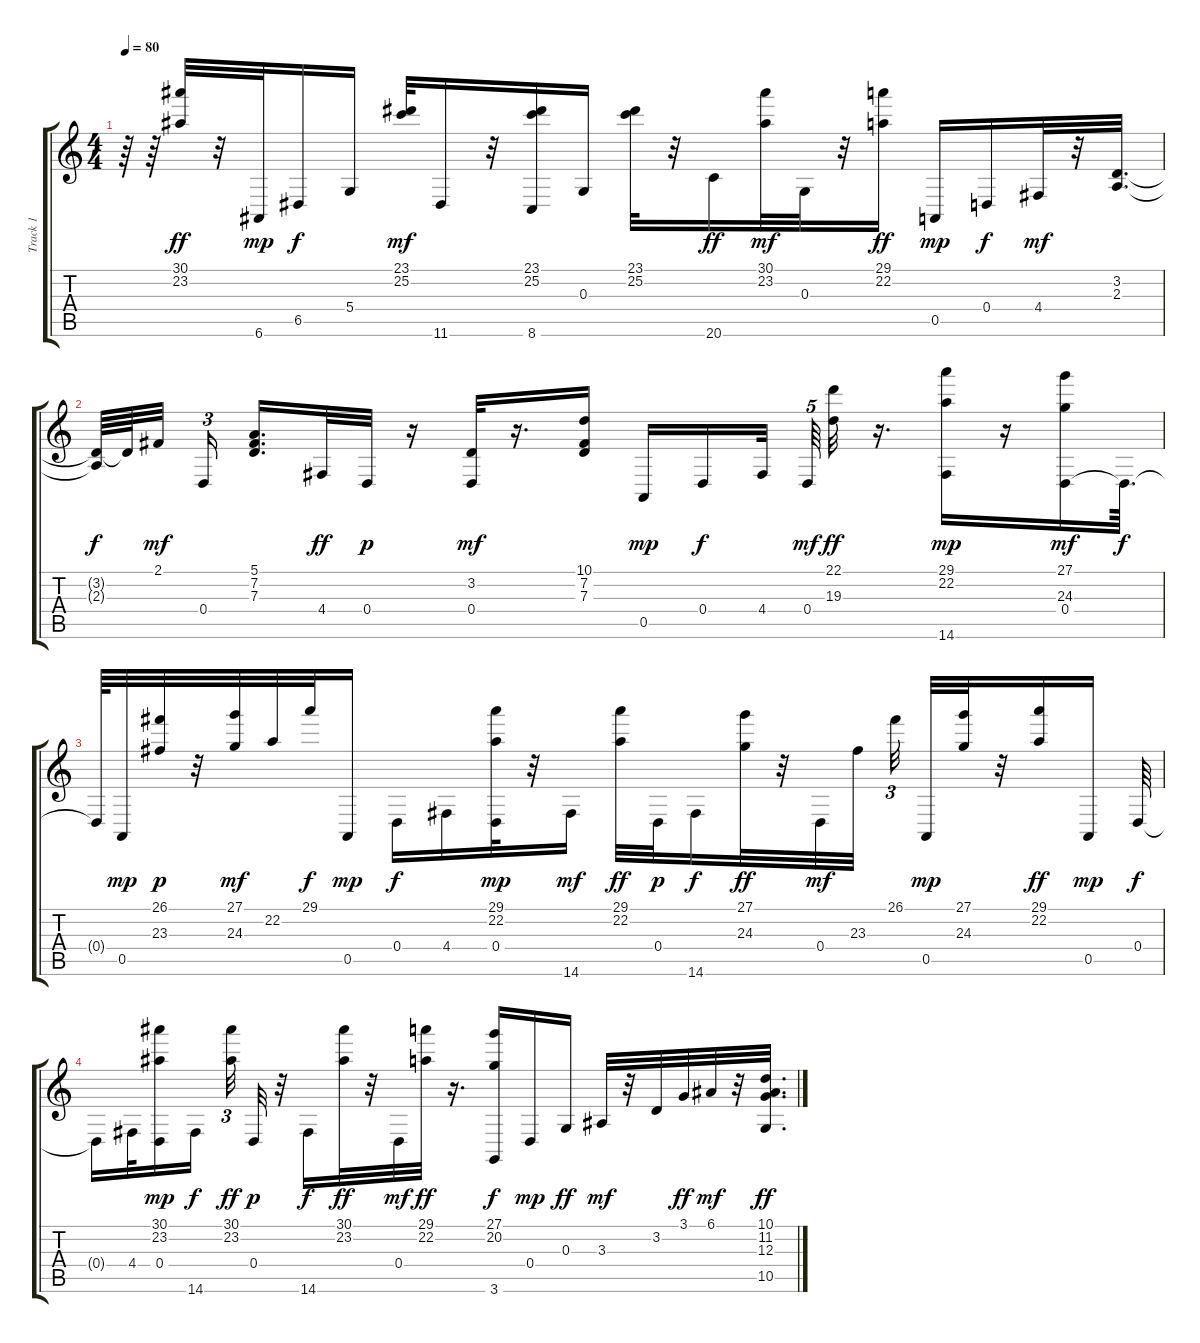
\track ("Track 1" "Track 1") {instrument acousticgrandpiano}
\staff {score tabs}
\tuning (E4 B3 G3 D3 A2 E2) {hide}
\ts (4 4)
\tempo 80
\clef g2
\ks c
r.64{dy mp} r.64 (30.1 23.2).32{dy ff} r.32 6.6.32{dy mp} 6.5.16{dy f} 5.4.16 (23.1 25.2).32{dy mf} 11.6.16 r.32 (23.1 25.2 8.6).16 0.3.16 (23.1 25.2).32 r.32 20.6.16{dy ff} (30.1 23.2).32{dy mf} 0.3.32 r.32 (29.1 22.2).16{dy ff} 0.5.16{dy mp} 0.4.16{dy f} 4.4.32{dy mf} r.32 (3.2 2.3).32{d} |
(3.2{t} 2.3{t}).64{dy f} 3.2{t}.64 2.1.32{dy mf beam splitsecondary} 0.4.16{tu (3 2) beam splitsecondary} (5.1 7.2 7.3).16{d} 4.4.32{dy ff} 0.4.32{dy p} r.16 (3.2 0.4).32{dy mf} r.16{d} (10.1 7.2 7.3).16 0.5.16{dy mp} 0.4.16{dy f} 4.4.32{beam splitsecondary} 0.4.64{tu (5 4) dy mf} (22.1 19.3).32{dy ff} r.16{d} (29.1 22.2 14.6).16{dy mp} r.16 (27.1 24.3 0.4).16{dy mf} 0.4{t}.64{d dy f} |
0.4{t}.64 0.5.32{dy mp} (26.1 23.3).32{dy p} r.32 (27.1 24.3).32{dy mf} 22.2.32 29.1.32{dy f} 0.5.16{dy mp} 0.4.16{dy f} 4.4.16 (29.1 22.2 0.4).32{dy mp} r.32 14.6.16{dy mf} (29.1 22.2).32{dy ff} 0.4.32{dy p} 14.6.16{dy f} (27.1 24.3).32{dy ff} r.32 0.4.32{dy mf} 23.3.32 26.1.32{tu (3 2) beam splitsecondary} 0.5.32{dy mp} (27.1 24.3).32 r.32 (29.1 22.2).16{dy ff} 0.5.16{dy mp} 0.4.64{dy f} |
0.4{t}.16 4.4.32 (30.1 23.2 0.4).16{dy mp} 14.6.16{dy f beam splitsecondary} (30.1 23.2).32{tu (3 2) dy ff} 0.4.32{dy p} r.32 14.6.16{dy f} (30.1 23.2).32{dy ff} r.32 0.4.32{dy mf} (29.1 22.2).32{dy ff} r.16{d} (27.1 20.2 3.6).16{dy f} 0.4.16{dy mp} 0.3.16{dy ff} 3.3.32{dy mf} r.32 3.2.32 3.1.32{dy ff} 6.1.32{dy mf} r.32 (10.1 11.2 12.3 10.5).32{d dy ff}
